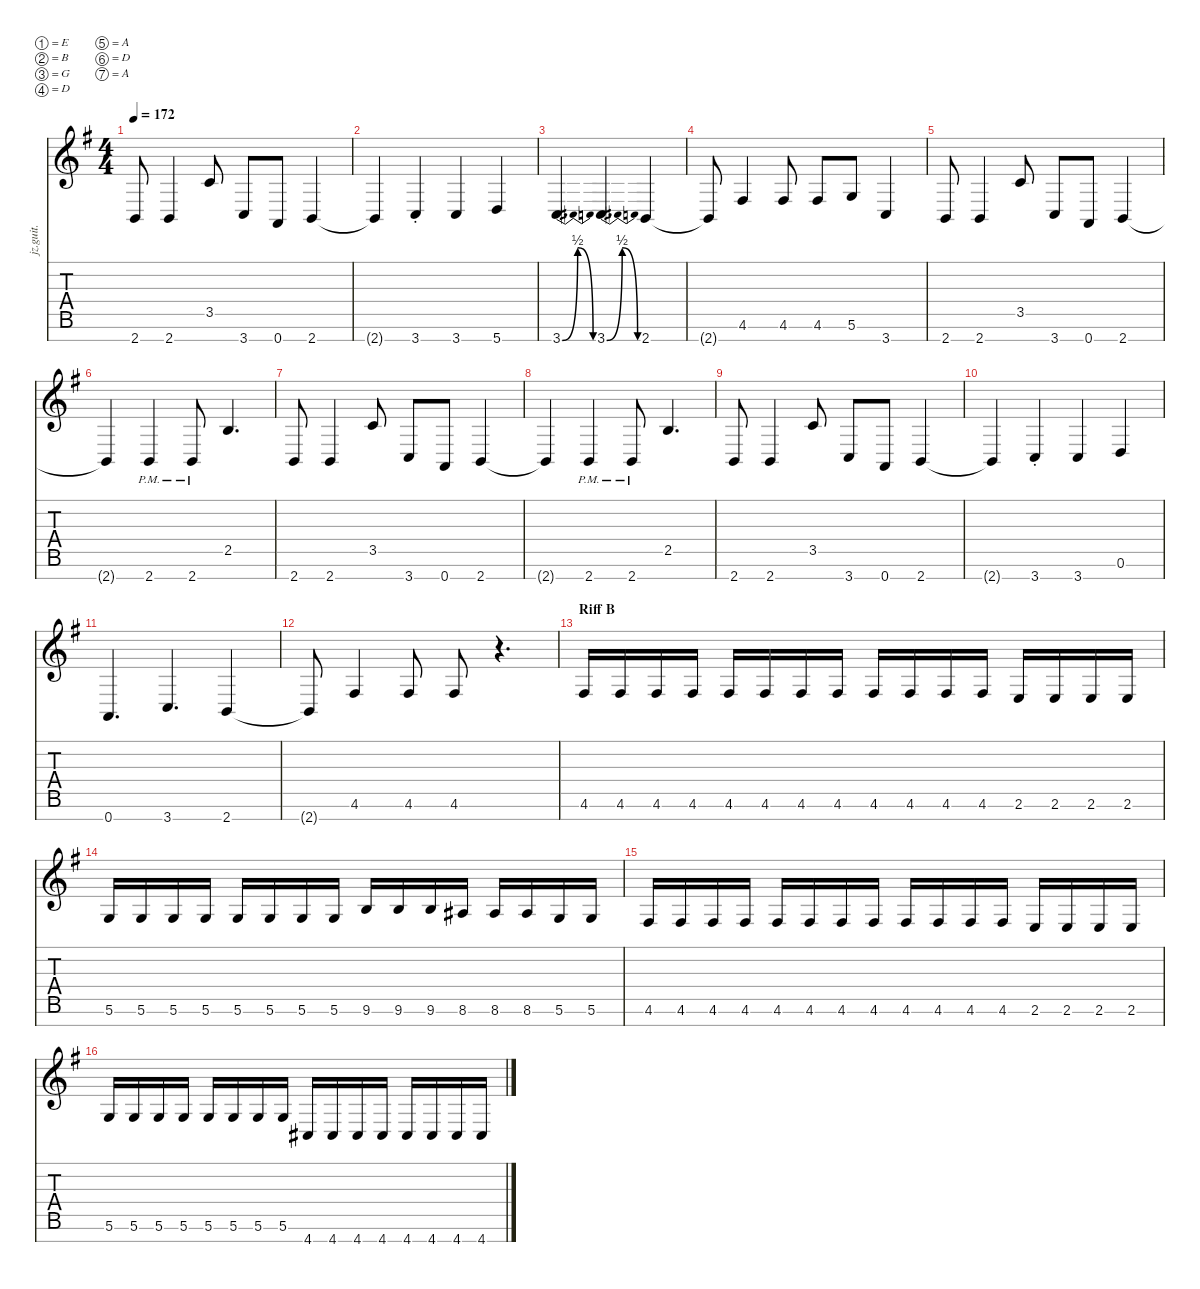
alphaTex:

\defaultSystemsLayout 4
\hideDynamics
\bracketExtendMode nobrackets
\otherSystemsTrackNameOrientation horizontal
\track ("Die" "jz.guit.") {instrument distortionguitar}
\staff {score tabs}
\tuning (E4 B3 G3 D3 A2 D2 A1)
\ts (4 4)
\tempo 172
\clef g2
\ks eminor
2.7{acc forcenatural}.8{dy mf} 2.7{acc forcenatural}.4 3.5{acc forcenatural}.8 3.7{acc forcenatural}.8 0.7{acc forcenatural}.8 2.7{acc forcenatural}.4 |
2.7{t acc forcenatural}.4 3.7{st acc forcenatural}.4 3.7{acc forcenatural}.4 5.7{acc forcenatural}.4 |
3.7{be (bendrelease 0 0 46.8 2 46.8 2 59.4 0) acc forcenatural}.4{d} 3.7{be (bendrelease 0 0 46.8 2 46.8 2 59.4 0) acc forcenatural}.4{d} 2.7{acc forcenatural}.4 |
2.7{t acc forcenatural}.8 4.6{acc #}.4 4.6{acc #}.8 4.6{acc #}.8 5.6{acc forcenatural}.8 3.7{acc forcenatural}.4 |
2.7{acc forcenatural}.8 2.7{acc forcenatural}.4 3.5{acc forcenatural}.8 3.7{acc forcenatural}.8 0.7{acc forcenatural}.8 2.7{acc forcenatural}.4 |
2.7{t acc forcenatural}.4 2.7{pm acc forcenatural}.4 2.7{pm acc forcenatural}.8 2.5{acc forcenatural}.4{d} |
2.7{acc forcenatural}.8 2.7{acc forcenatural}.4 3.5{acc forcenatural}.8 3.7{acc forcenatural}.8 0.7{acc forcenatural}.8 2.7{acc forcenatural}.4 |
2.7{t acc forcenatural}.4 2.7{pm acc forcenatural}.4 2.7{pm acc forcenatural}.8 2.5{acc forcenatural}.4{d} |
2.7{acc forcenatural}.8 2.7{acc forcenatural}.4 3.5{acc forcenatural}.8 3.7{acc forcenatural}.8 0.7{acc forcenatural}.8 2.7{acc forcenatural}.4 |
2.7{t acc forcenatural}.4 3.7{st acc forcenatural}.4 3.7{acc forcenatural}.4 0.6{acc forcenatural}.4 |
0.7{acc forcenatural}.4{d} 3.7{acc forcenatural}.4{d} 2.7{acc forcenatural}.4 |
2.7{t acc forcenatural}.8 4.6{acc #}.4 4.6{acc #}.8 4.6{acc #}.8 r.4{d} |
\section ("" "Riff B")
4.6{acc #}.16 4.6{acc #}.16 4.6{acc #}.16 4.6{acc #}.16 4.6{acc #}.16 4.6{acc #}.16 4.6{acc #}.16 4.6{acc #}.16 4.6{acc #}.16 4.6{acc #}.16 4.6{acc #}.16 4.6{acc #}.16 2.6{acc forcenatural}.16 2.6{acc forcenatural}.16 2.6{acc forcenatural}.16 2.6{acc forcenatural}.16 |
5.6{acc forcenatural}.16 5.6{acc forcenatural}.16 5.6{acc forcenatural}.16 5.6{acc forcenatural}.16 5.6{acc forcenatural}.16 5.6{acc forcenatural}.16 5.6{acc forcenatural}.16 5.6{acc forcenatural}.16 9.6{acc forcenatural}.16 9.6{acc forcenatural}.16 9.6{acc forcenatural}.16 8.6{acc #}.16 8.6{acc #}.16 8.6{acc #}.16 5.6{acc forcenatural}.16 5.6{acc forcenatural}.16 |
4.6{acc #}.16 4.6{acc #}.16 4.6{acc #}.16 4.6{acc #}.16 4.6{acc #}.16 4.6{acc #}.16 4.6{acc #}.16 4.6{acc #}.16 4.6{acc #}.16 4.6{acc #}.16 4.6{acc #}.16 4.6{acc #}.16 2.6{acc forcenatural}.16 2.6{acc forcenatural}.16 2.6{acc forcenatural}.16 2.6{acc forcenatural}.16 |
5.6{acc forcenatural}.16 5.6{acc forcenatural}.16 5.6{acc forcenatural}.16 5.6{acc forcenatural}.16 5.6{acc forcenatural}.16 5.6{acc forcenatural}.16 5.6{acc forcenatural}.16 5.6{acc forcenatural}.16 4.7{acc #}.16 4.7{acc #}.16 4.7{acc #}.16 4.7{acc #}.16 4.7{acc #}.16 4.7{acc #}.16 4.7{acc #}.16 4.7{acc #}.16
